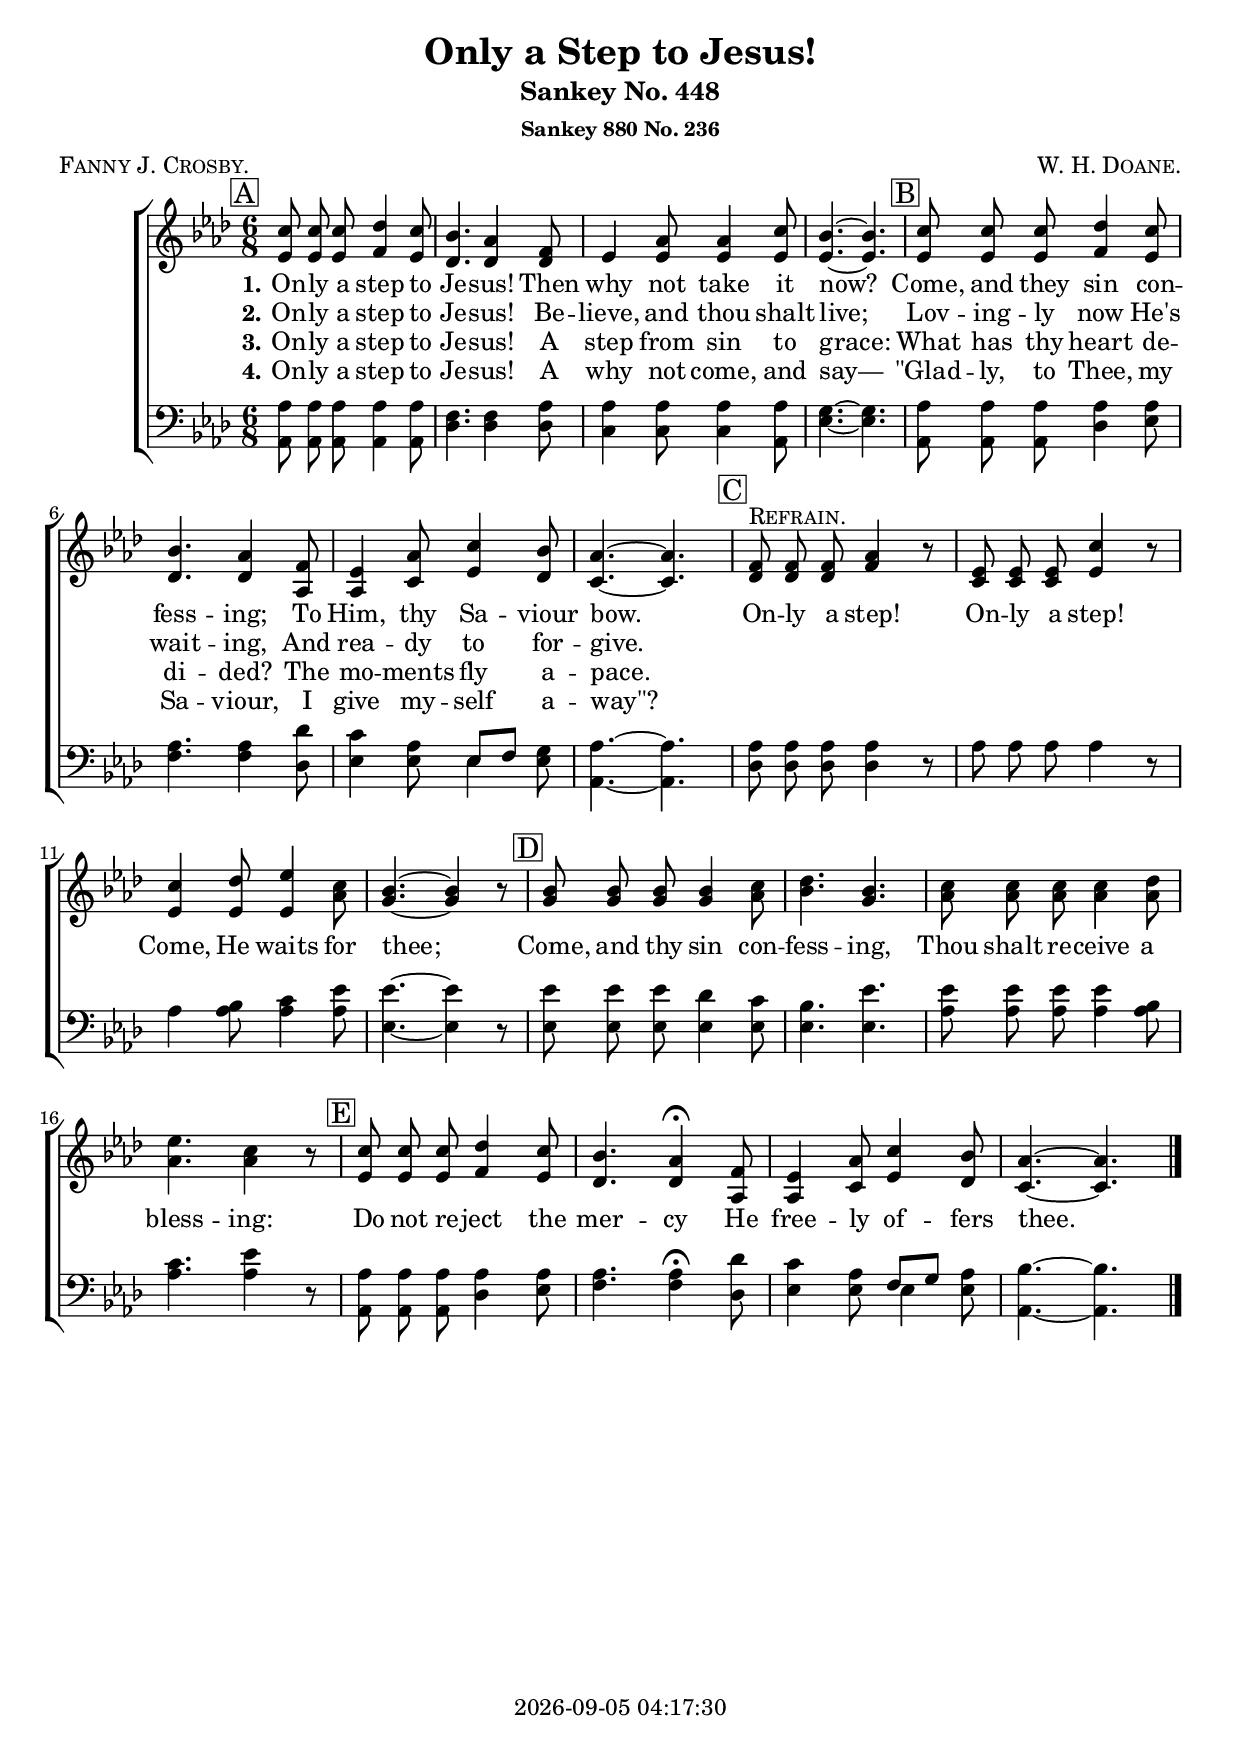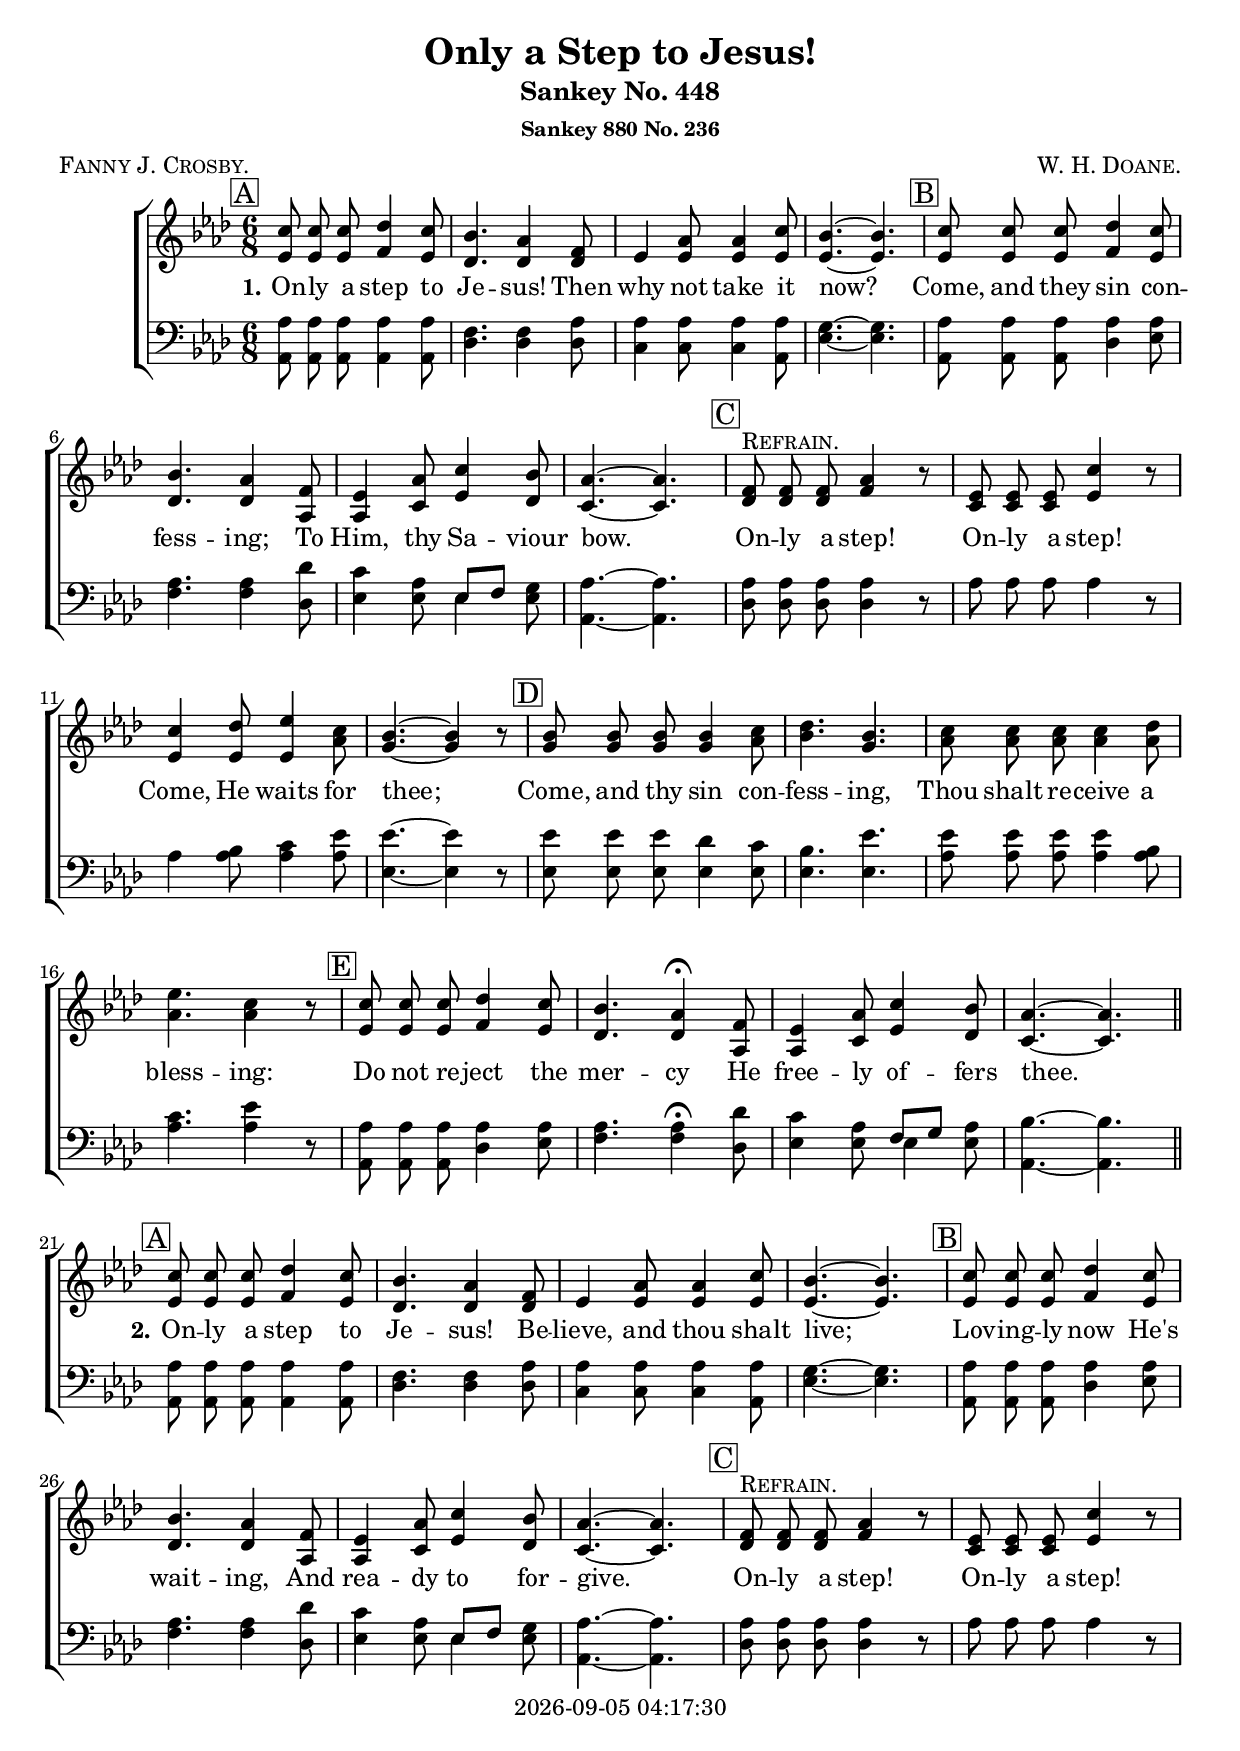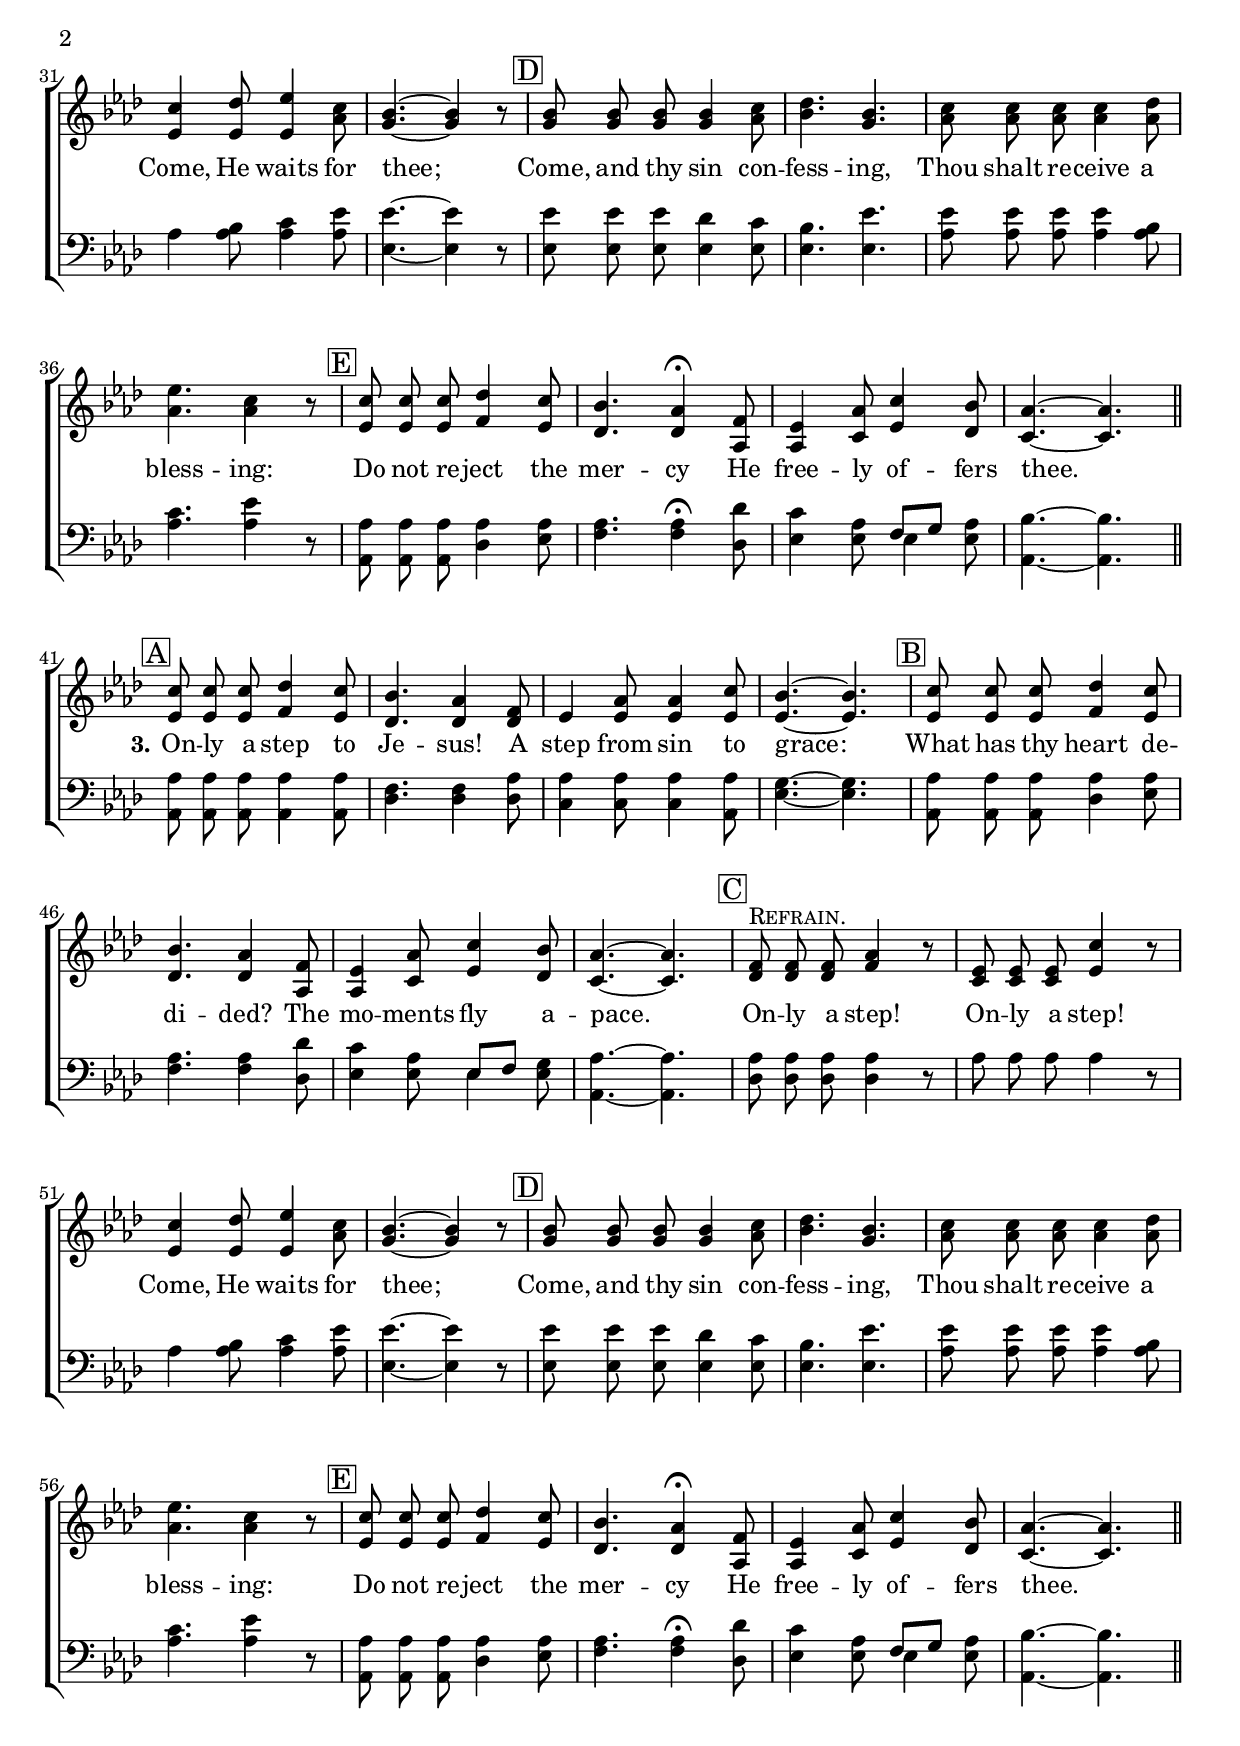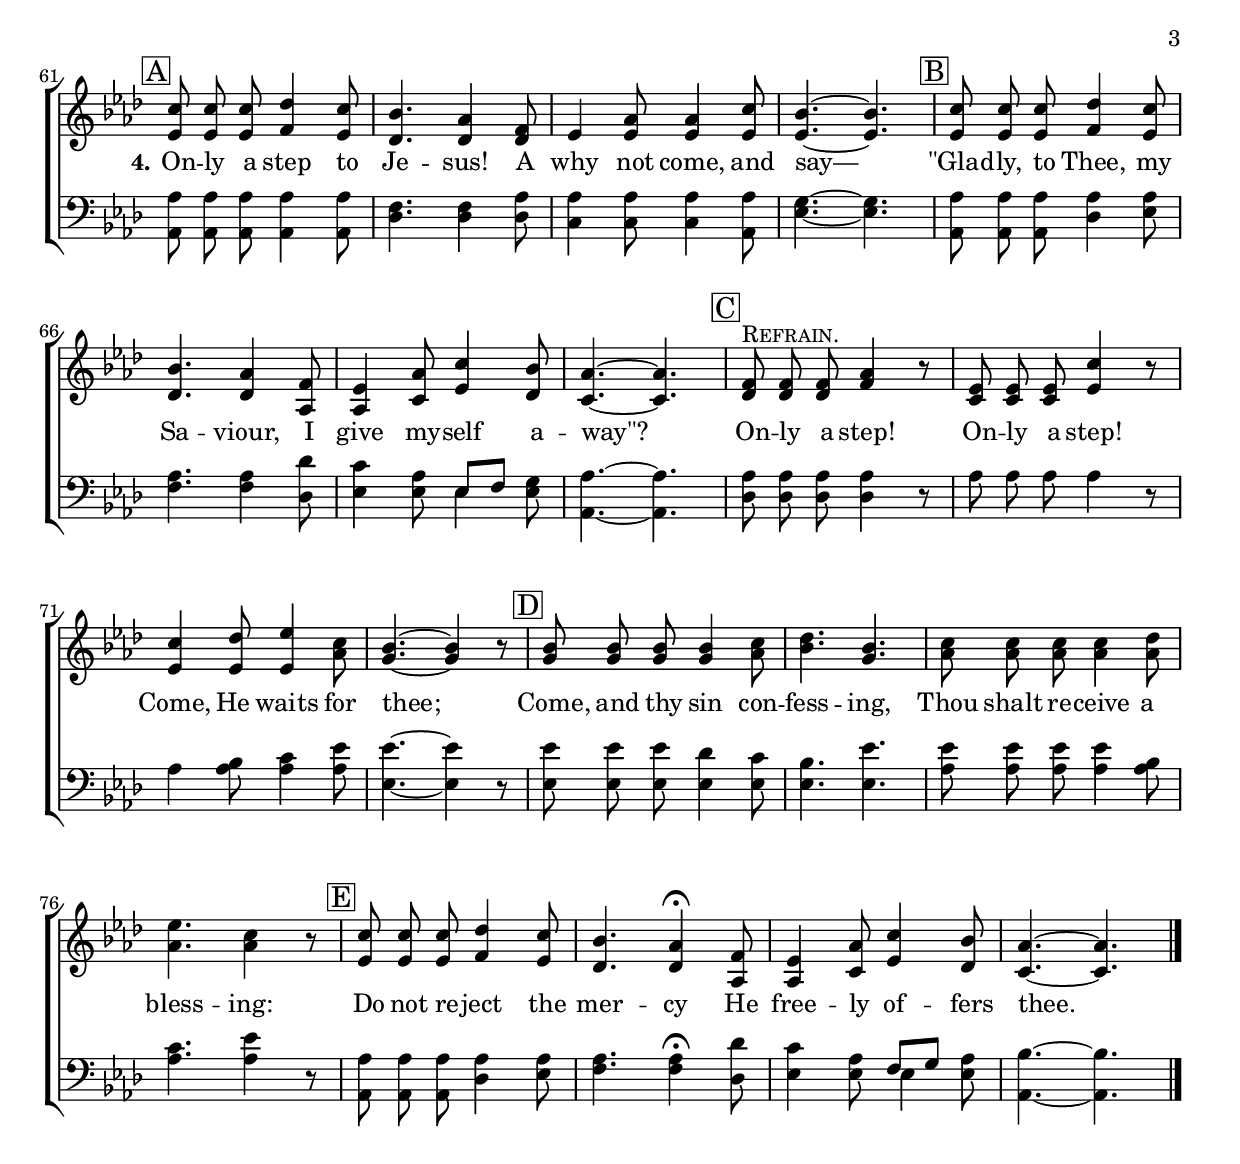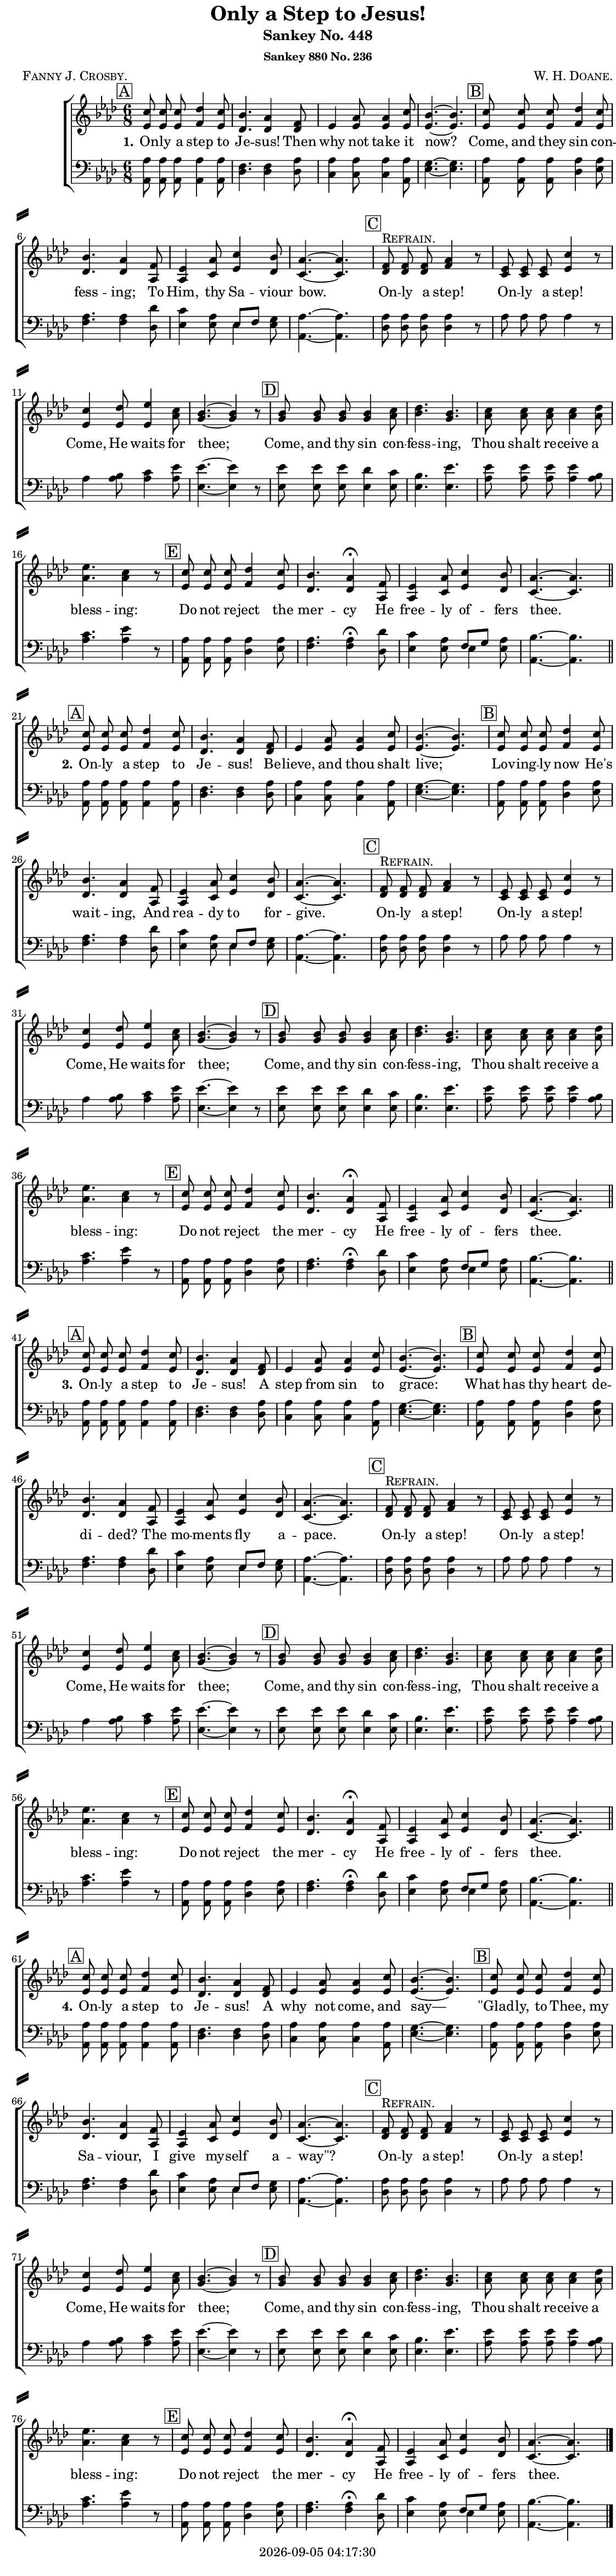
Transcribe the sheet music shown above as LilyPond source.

\version "2.22.1"

\include "articulate.ly"

today = #(strftime "%Y-%m-%d %H:%M:%S" (localtime (current-time)))

\header {
% centered at top
%  dedication  = "dedication"
  title       = "Only a Step to Jesus!"
  subtitle    = "Sankey No. 448"
  subsubtitle = "Sankey 880 No. 236"
%  instrument  = "instrument"
  
% arrangement of following lines:
%
%  poet    composer
%  meter   arranger
%  piece       opus

  composer    = \markup\smallCaps "W. H. Doane."
%  arranger    = "arranger"
%  opus        = "opus"

  poet        = \markup\smallCaps "Fanny J. Crosby."
%  meter       = \markup\smallCaps "meter"
%  piece       = \markup\smallCaps "piece"

% centered at bottom
% tagline     = "tagline" % default lilypond version
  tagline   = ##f
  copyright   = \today
}

% #(set-global-staff-size 16)

global = {
  \key aes \major
  \time 6/8
}

RehearsalTrack = {
% \set Score.currentBarNumber = #5
  \mark \markup { \box "A" } s2.*4
  \mark \markup { \box "B" } s2.*4
  \mark \markup { \box "C" } s2.*4
  \mark \markup { \box "D" } s2.*4
  \mark \markup { \box "E" } s2.*4
}

TempoTrack = {
  \set Score.tempoHideNote = ##t
  \tempo 4=120
}

nl = { \bar "||" \break }

soprano = \relative {
  \autoBeamOff
  c''8 8 8 des4 c8
  bes4. aes4 f8
  ees4 aes8 4 c8
  bes4.~4.
  c8 8 8 des4 c8 % B
  bes4. aes4 f8
  ees4 aes8 c4 bes8
  aes4.~4.
  f8^\markup\smallCaps Refrain. 8 8 aes4 r8 % C
  ees8 8 8 c'4 r8
  c4 des8 ees4 c8
  bes4.~4 r8
  bes8 8 8 4 c8 % D
  des4. bes
  c8 8 8 4 des8
  ees4. c4 r8
  c8 8 8 des4 c8 % E
  bes4. aes4\fermata f8
  ees4 aes8 c4 bes8
  aes4.~4.
}

alto = \relative {
  \autoBeamOff
  ees'8 8 8 f4 ees8
  des4. 4 8
  ees4 8 4 8
  ees4.~4.
  ees8 8 8 f4 ees8 % B
  des4. 4 aes8
  aes4 c8 ees4 des8
  c4.~4.
  des8 8 8 f4 r8 % C
  c8 8 8 ees4 r8
  ees4 8 4 aes8
  g4.~4 r8
  g8 8 8 4 aes8 % D
  bes4. g
  aes8 8 8 4 8
  aes4. 4 r8
  ees8 8 8 f4 ees8 % E
  des4. 4\fermata aes8
  aes4 c8 ees4 des8
  c4.~4.
}

tenor = \relative {
  \autoBeamOff
  aes8 8 8 4 8
  f4. 4 aes8
  aes4 8 4 8
  g4.~4.
  aes8 8 8 4 8 % B
  aes4. 4 des8
  c4 aes8 ees8[f] g
  aes4.~4.
  aes8 8 8 4 r8 % C
  aes8 8 8 4 r8
  aes4 bes8 c4 ees8
  ees4.~4 r8
  ees8 8 8 des4 c8 % D
  bes4. ees
  ees8 8 8 4 bes8
  c4. ees4 r8
  aes,8 8 8 4 8 % E
  aes4. 4\fermata des8
  c4 aes8 f[g] aes
  bes4.~4.
}

bass = \relative {
  \autoBeamOff
  aes,8 8 8 4 8
  des4. 4 8
  c4 8 4 aes8
  ees'4.~4.
  aes,8 8 8 des4 ees8 % B
  f4. 4 des8
  ees4 8 4 8
  aes,4.~4.
  des8 8 8 4 r8 % C
  aes'8 8 8 4 r8
  aes4 8 4 8
  ees4.~4 r8
  ees8 8 8 4 8 % D
  ees4. 4.
  aes8 8 8 4 8
  aes4. 4 r8
  aes,8 8 8 des4 ees8 % E
  f4. 4\fermata des8
  ees4 8 4 8
  aes,4.~4.
}

nom  = {   \set ignoreMelismata = ##t }
yesm = { \unset ignoreMelismata       }

chorus = \lyricmode {
  On -- ly a step! On -- ly a step!
  Come, He waits for thee;
  Come, and thy sin con -- fess -- ing,
  Thou shalt re -- ceive a bless -- ing:
  Do not re -- ject the mer -- cy
  He free -- ly of -- fers thee.
}

chorusMen = \lyricmode {
}

verses = 4

wordsOne = \lyricmode {
  \set stanza = "1."
  On -- ly a step to Je -- sus!
  Then why not take it now?
  Come, and they sin con -- fess -- ing;
  To Him, thy Sa -- viour bow.
}
  
wordsTwo = \lyricmode {
  \set stanza = "2."
  On -- ly a step to Je -- sus!
  Be -- lieve, and thou shalt live;
  Lov -- ing -- ly now He's wait -- ing,
  And rea -- dy to for -- give.
}
  
wordsThree = \lyricmode {
  \set stanza = "3."
  On -- ly a step to Je -- sus!
  A step from sin to grace:
  What has thy heart de -- di -- ded?
  The mo -- ments fly a -- pace.
}
  
wordsFour = \lyricmode {
  \set stanza = "4."
  On -- ly a step to Je -- sus!
  A why not come, and say—
  "\"Glad" -- ly, to Thee, my Sa -- viour,
  I give my -- self a -- "way\"?"
}
  
wordsMidi = \lyricmode {
  \set stanza = "1."
  "On" "ly " "a " "step " "to " Je "sus! "
  "\nThen " "why " "not " "take " "it " "now? "
  "\nCome, " "and " "they " "sin " con fess "ing; "
  "\nTo " "Him, " "thy " Sa "viour " "bow. "
  "\nOn" "ly " "a " "step! " On "ly " "a " "step! "
  "\nCome, " "He " "waits " "for " "thee; "
  "\nCome, " "and " "thy " "sin " con fess "ing, "
  "\nThou " "shalt " re "ceive " "a " bless "ing: "
  "\nDo " "not " re "ject " "the " mer "cy "
  "\nHe " free "ly " of "fers " "thee.\n"

  \set stanza = "2."
  "\nOn" "ly " "a " "step " "to " Je "sus! "
  "\nBe" "lieve, " "and " "thou " "shalt " "live; "
  "\nLov" ing "ly " "now " "He's " wait "ing, "
  "\nAnd " rea "dy " "to " for "give. "
  "\nOn" "ly " "a " "step! " On "ly " "a " "step! "
  "\nCome, " "He " "waits " "for " "thee; "
  "\nCome, " "and " "thy " "sin " con fess "ing, "
  "\nThou " "shalt " re "ceive " "a " bless "ing: "
  "\nDo " "not " re "ject " "the " mer "cy "
  "\nHe " free "ly " of "fers " "thee.\n"

  \set stanza = "3."
  "\nOn" "ly " "a " "step " "to " Je "sus! "
  "\nA " "step " "from " "sin " "to " "grace: "
  "\nWhat " "has " "thy " "heart " de di "ded? "
  "\nThe " mo "ments " "fly " a "pace. "
  "\nOn" "ly " "a " "step! " On "ly " "a " "step! "
  "\nCome, " "He " "waits " "for " "thee; "
  "\nCome, " "and " "thy " "sin " con fess "ing, "
  "\nThou " "shalt " re "ceive " "a " bless "ing: "
  "\nDo " "not " re "ject " "the " mer "cy "
  "\nHe " free "ly " of "fers " "thee.\n"

  \set stanza = "4."
  "\nOn" "ly " "a " "step " "to " Je "sus! "
  "\nA " "why " "not " "come, " "and " "say— "
  "\n\"Glad" "ly, " "to " "Thee, " "my " Sa "viour, "
  "\nI " "give " my "self " a "way\"? "
  "\nOn" "ly " "a " "step! " On "ly " "a " "step! "
  "\nCome, " "He " "waits " "for " "thee; "
  "\nCome, " "and " "thy " "sin " con fess "ing, "
  "\nThou " "shalt " re "ceive " "a " bless "ing: "
  "\nDo " "not " re "ject " "the " mer "cy "
  "\nHe " free "ly " of "fers " "thee. "
}

wordsMidiMen = \lyricmode {
}

\book {
  \bookOutputSuffix "midi"
  \score {
%    \articulate
        \new ChoirStaff <<
                                % Soprano staff
          \new Staff = soprano
          <<
            \new Voice { \repeat unfold \verses \TempoTrack     }
            \new Voice { \global \repeat unfold \verses \soprano \bar "|." }
            \addlyrics \wordsMidi
          >>
                                % Alto staff
          \new Staff = alto
          <<
            \new Voice { \global \repeat unfold \verses { \alto \nl } \bar "|." }
          >>
                                % Tenor staff
          \new Staff = tenor
          <<
            \clef "treble_8"
            \new Voice { \global \repeat unfold \verses \tenor }
            \addlyrics \wordsMidiMen
          >>
                                % Bass staff
          \new Staff = bass
          <<
            \clef "bass"
            \new Voice { \global \repeat unfold \verses \bass }
          >>
        >>
    \midi {}
  }
}

\book {
  \bookOutputSuffix "repeat"
  \score {
        \new ChoirStaff <<
                                  % Joint soprano/alto staff
          \new Staff = women \with { printPartCombineTexts = ##f }
          <<
            \new Voice \RehearsalTrack
            \new Voice \TempoTrack
            \new NullVoice = "aligner" \soprano
            \new Voice \partCombine { \global \soprano \bar "|." } { \global \alto }
            \new Lyrics \lyricsto "aligner" { \wordsOne \chorus }
            \new Lyrics \lyricsto "aligner"   \wordsTwo
            \new Lyrics \lyricsto "aligner"   \wordsThree
            \new Lyrics \lyricsto "aligner"   \wordsFour

          >>
                                  % Joint tenor/bass staff
          \new Staff = men \with { printPartCombineTexts = ##f }
          <<
            \clef "bass"
            \new Voice \partCombine { \global \tenor } { \global \bass }
            \new NullVoice = alignerT { \tenor }
          >>
          \new Lyrics \with {alignAboveContext = men} \lyricsto alignerT \chorusMen
        >>
    \layout {
      indent = 1.5\cm
      \pointAndClickOff
      \context {
        \Staff \RemoveAllEmptyStaves
      }
    }
  }
}

singlescore = {
        \new ChoirStaff <<
                                  % Joint soprano/alto staff
          \new Staff = women \with { printPartCombineTexts = ##f }
          <<
            \new Voice { \repeat unfold \verses \RehearsalTrack }
            \new Voice { \repeat unfold \verses \TempoTrack }
            \new NullVoice = "aligner" { \repeat unfold \verses \soprano }
            \new Voice \partCombine { \global \repeat unfold \verses \soprano \bar "|." }
                                    { \global \repeat unfold \verses { \alto \nl } \bar "|." }
            \new Lyrics \lyricsto "aligner" { \wordsOne   \chorus
                                              \wordsTwo   \chorus
                                              \wordsThree \chorus
                                              \wordsFour  \chorus
                                            }
          >>
                                  % Joint tenor/bass staff
          \new Staff = men \with { printPartCombineTexts = ##f }
          <<
            \clef "bass"
            \new Voice \partCombine { \global \repeat unfold \verses \tenor }
                                    { \global \repeat unfold \verses \bass }
            \new NullVoice = alignerT { \repeat unfold \verses \tenor }
          >>
          \new Lyrics \with {alignAboveContext = men} \lyricsto alignerT { \repeat unfold \verses \chorusMen }
        >>
}

\book {
  \bookOutputSuffix "single"
  \score {
    \singlescore
    \layout {
      indent = 1.5\cm
      \pointAndClickOff
      \context {
        \Staff \RemoveAllEmptyStaves
      }
    }
  }
}

\book {
  \bookOutputSuffix "singlepage"
  \paper {
    top-margin = 0
    left-margin = 7
    right-margin = 1
    paper-width = 190\mm
    page-breaking = #ly:one-page-breaking
    system-system-spacing.basic-distance = #15
    system-separator-markup = \slashSeparator
  }
  \score {
    \singlescore
    \layout {
      indent = 1.5\cm
      \pointAndClickOff
      \context {
        \Staff \RemoveAllEmptyStaves
      }
    }
  }
}
